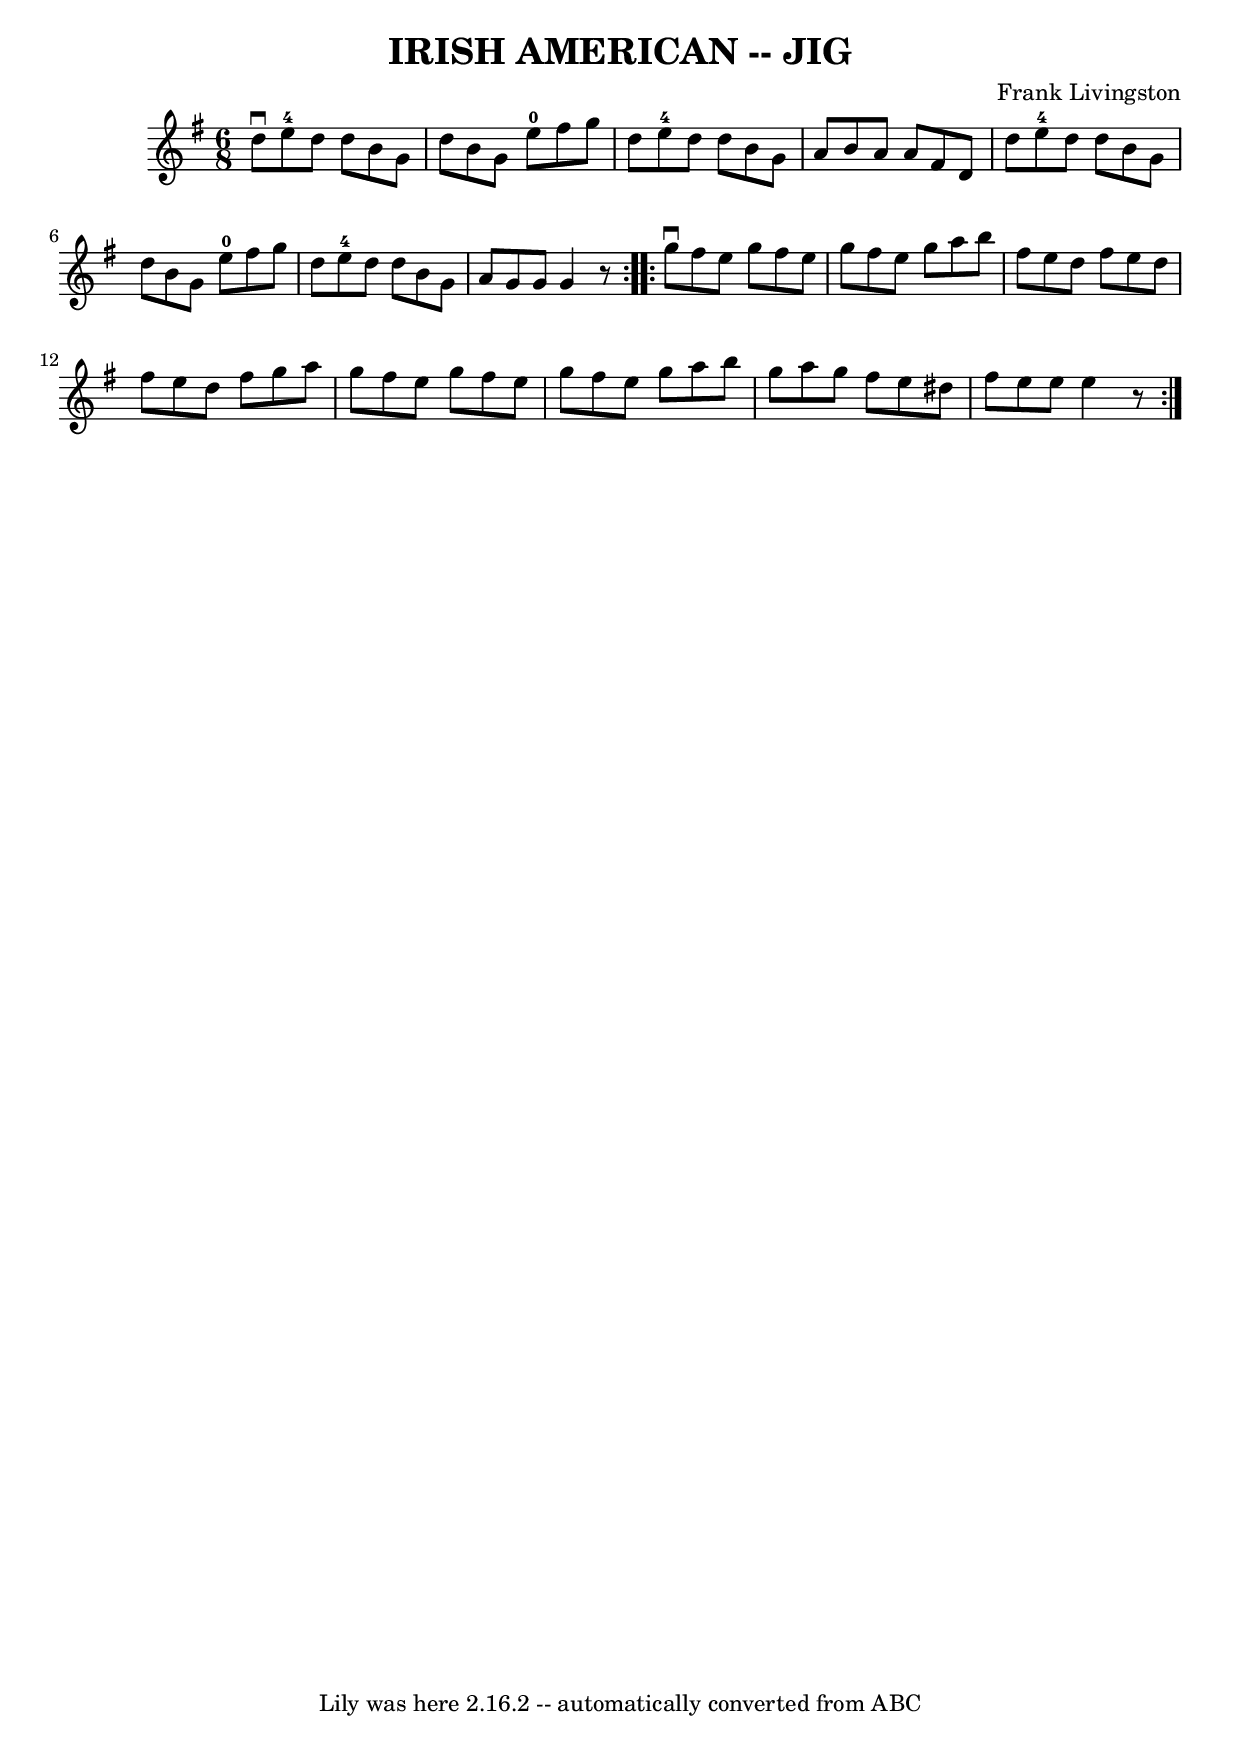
\version "2.16.2"
\include "Mammoth.ily"
\header {
  %% book = "Ryan's Mammoth Collection of Fiddle Tunes"
  composer = "Frank Livingston"
  crossRefNumber = "1"
  footnotes = ""
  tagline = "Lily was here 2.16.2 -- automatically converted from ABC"
  title = "IRISH AMERICAN -- JIG"

}
voicedefault =  {



  \repeat volta 2 {

    \time 6/8 
    \key g \major
    d''8^\downbow e''8-4 d''8 d''8 b'8         g'8     |
    d''8 b'8 g'8 e''8-0 fis''8 g''8     |
    d''8 e''8-4 d''8 d''8 b'8 g'8    |
    a'8         b'8 a'8 a'8 fis'8 d'8         |
    d''8 e''8-4 d''8         d''8 b'8 g'8     |
    d''8 b'8 g'8 e''8-0 fis''8         g''8     |
    d''8 e''8-4 d''8 d''8 b'8 g'8    |
    
    a'8 g'8 g'8 g'4    r8   
  }     
  \repeat volta 2 {
    g''8^\downbow        fis''8 e''8 g''8 fis''8 e''8     |
    g''8 fis''8 e''8        g''8 a''8 b''8     |
    fis''8 e''8 d''8 fis''8 e''8         d''8     |
    fis''8 e''8 d''8 fis''8 g''8 a''8         |
    g''8 fis''8 e''8 g''8 fis''8 e''8    |
    g''8       fis''8 e''8 g''8 a''8 b''8     |
    g''8 a''8 g''8         fis''8 e''8 dis''8     |
    fis''8 e''8 e''8 e''4    r8   
  } 
  

}

\score{
  <<

    \context Staff="default"
    {
      \voicedefault 
      
    }

  >>
  \layout {
    
  }
  \midi {
  }

}
